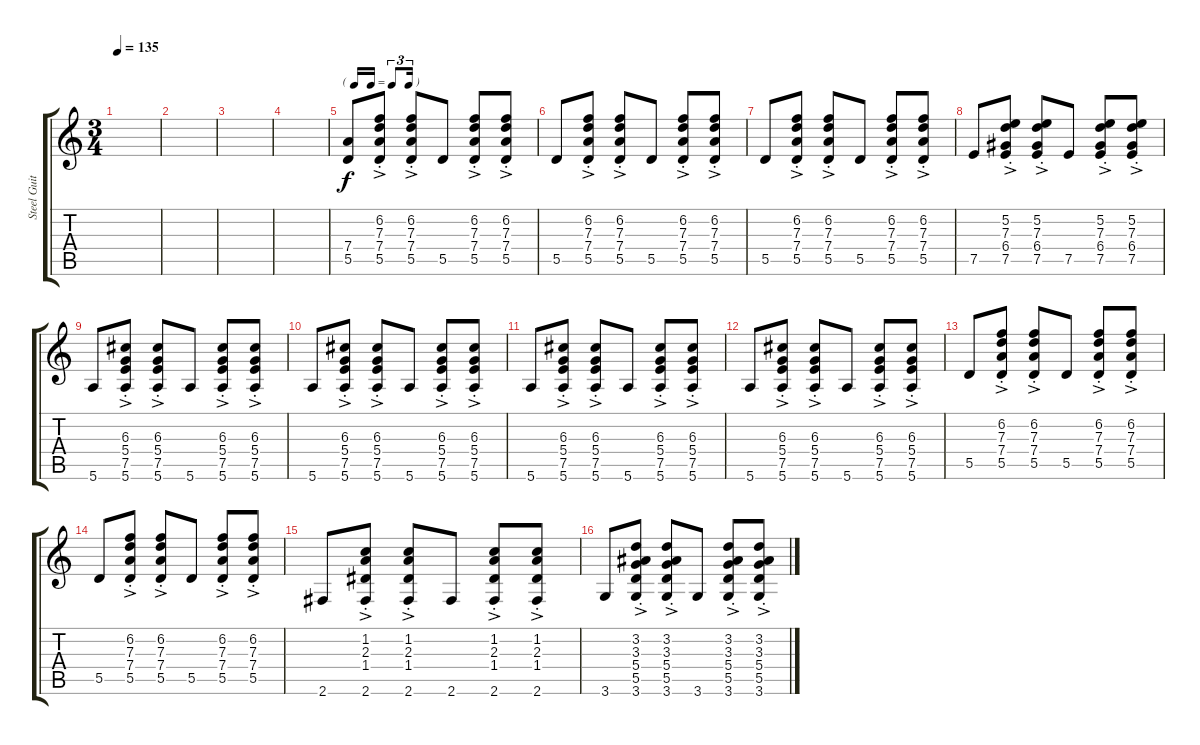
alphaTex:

\track ("Steel Guitar" "Steel Guit") {instrument acousticguitarsteel}
\staff {score tabs}
\tuning (E4 B3 G3 D3 A2 E2) {hide}
\ts (3 4)
\tempo 135
\clef g2
\ks c
|
|
|
|
\tf triplet16th
(7.4 5.5).8 (6.2{ac st} 7.3{ac st} 7.4{ac st} 5.5{ac st}).8 (6.2{ac st} 7.3{ac st} 7.4{ac st} 5.5{ac st}).8 5.5.8 (6.2{ac st} 7.3{ac st} 7.4{ac st} 5.5{ac st}).8 (6.2{ac st} 7.3{ac st} 7.4{ac st} 5.5{ac st}).8 |
5.5.8 (6.2{ac st} 7.3{ac st} 7.4{ac st} 5.5{ac st}).8 (6.2{ac st} 7.3{ac st} 7.4{ac st} 5.5{ac st}).8 5.5.8 (6.2{ac st} 7.3{ac st} 7.4{ac st} 5.5{ac st}).8 (6.2{ac st} 7.3{ac st} 7.4{ac st} 5.5{ac st}).8 |
5.5.8 (6.2{ac st} 7.3{ac st} 7.4{ac st} 5.5{ac st}).8 (6.2{ac st} 7.3{ac st} 7.4{ac st} 5.5{ac st}).8 5.5.8 (6.2{ac st} 7.3{ac st} 7.4{ac st} 5.5{ac st}).8 (6.2{ac st} 7.3{ac st} 7.4{ac st} 5.5{ac st}).8 |
7.5.8 (5.2{ac st} 7.3{ac st} 6.4{ac st} 7.5{ac st}).8 (5.2{ac st} 7.3{ac st} 6.4{ac st} 7.5{ac st}).8 7.5.8 (5.2{ac st} 7.3{ac st} 6.4{ac st} 7.5{ac st}).8 (5.2{ac st} 7.3{ac st} 6.4{ac st} 7.5{ac st}).8 |
5.6.8 (6.3{ac st} 5.4{ac st} 7.5{ac st} 5.6{ac st}).8 (6.3{ac st} 5.4{ac st} 7.5{ac st} 5.6{ac st}).8 5.6.8 (6.3{ac st} 5.4{ac st} 7.5{ac st} 5.6{ac st}).8 (6.3{ac st} 5.4{ac st} 7.5{ac st} 5.6{ac st}).8 |
5.6.8 (6.3{ac st} 5.4{ac st} 7.5{ac st} 5.6{ac st}).8 (6.3{ac st} 5.4{ac st} 7.5{ac st} 5.6{ac st}).8 5.6.8 (6.3{ac st} 5.4{ac st} 7.5{ac st} 5.6{ac st}).8 (6.3{ac st} 5.4{ac st} 7.5{ac st} 5.6{ac st}).8 |
5.6.8 (6.3{ac st} 5.4{ac st} 7.5{ac st} 5.6{ac st}).8 (6.3{ac st} 5.4{ac st} 7.5{ac st} 5.6{ac st}).8 5.6.8 (6.3{ac st} 5.4{ac st} 7.5{ac st} 5.6{ac st}).8 (6.3{ac st} 5.4{ac st} 7.5{ac st} 5.6{ac st}).8 |
5.6.8 (6.3{ac st} 5.4{ac st} 7.5{ac st} 5.6{ac st}).8 (6.3{ac st} 5.4{ac st} 7.5{ac st} 5.6{ac st}).8 5.6.8 (6.3{ac st} 5.4{ac st} 7.5{ac st} 5.6{ac st}).8 (6.3{ac st} 5.4{ac st} 7.5{ac st} 5.6{ac st}).8 |
5.5.8 (6.2{ac st} 7.3{ac st} 7.4{ac st} 5.5{ac st}).8 (6.2{ac st} 7.3{ac st} 7.4{ac st} 5.5{ac st}).8 5.5.8 (6.2{ac st} 7.3{ac st} 7.4{ac st} 5.5{ac st}).8 (6.2{ac st} 7.3{ac st} 7.4{ac st} 5.5{ac st}).8 |
5.5.8 (6.2{ac st} 7.3{ac st} 7.4{ac st} 5.5{ac st}).8 (6.2{ac st} 7.3{ac st} 7.4{ac st} 5.5{ac st}).8 5.5.8 (6.2{ac st} 7.3{ac st} 7.4{ac st} 5.5{ac st}).8 (6.2{ac st} 7.3{ac st} 7.4{ac st} 5.5{ac st}).8 |
2.6.8 (1.2{ac st} 2.3{ac st} 1.4{ac st} 2.6{ac st}).8 (1.2{ac st} 2.3{ac st} 1.4{ac st} 2.6{ac st}).8 2.6.8 (1.2{ac st} 2.3{ac st} 1.4{ac st} 2.6{ac st}).8 (1.2{ac st} 2.3{ac st} 1.4{ac st} 2.6{ac st}).8 |
3.6.8 (3.2{ac st} 3.3{ac st} 5.4{ac st} 5.5{ac st} 3.6{ac st}).8 (3.2{ac st} 3.3{ac st} 5.4{ac st} 5.5{ac st} 3.6{ac st}).8 3.6.8 (3.2{ac st} 3.3{ac st} 5.4{ac st} 5.5{ac st} 3.6{ac st}).8 (3.2{ac st} 3.3{ac st} 5.4{ac st} 5.5{ac st} 3.6{ac st}).8
